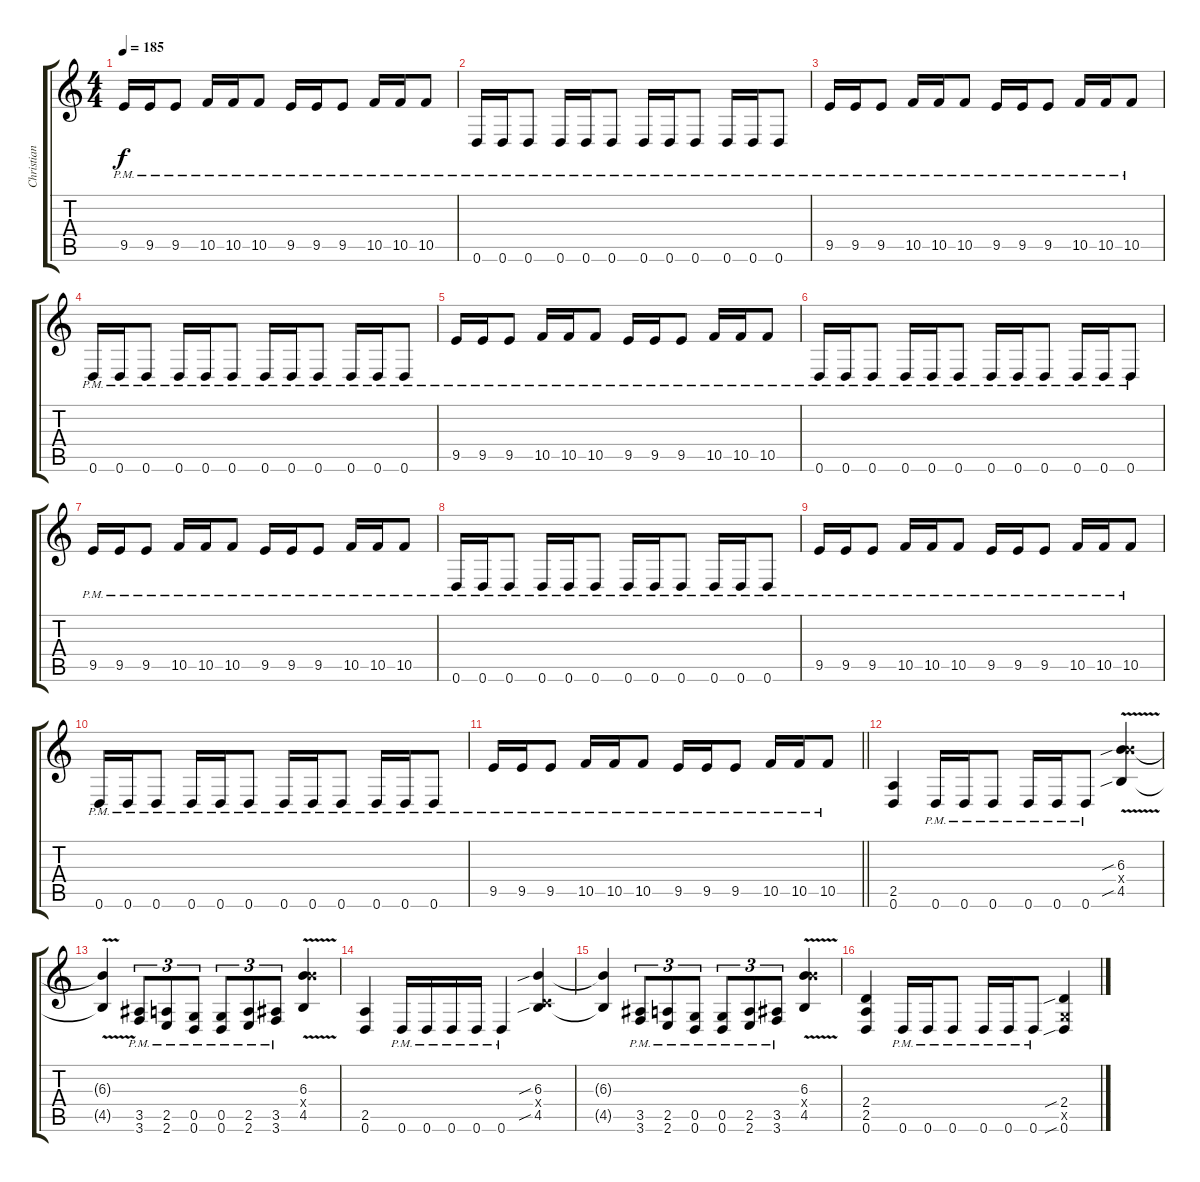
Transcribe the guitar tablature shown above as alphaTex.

\track ("Christian Andreu" "Christian ") {instrument distortionguitar}
\staff {score tabs}
\tuning (D4 A3 F3 C3 G2 D2) {hide}
\ts (4 4)
\tempo 185
\clef g2
\ks c
9.5{pm}.16{dy f} 9.5{pm}.16 9.5{pm}.8 10.5{pm}.16 10.5{pm}.16 10.5{pm}.8 9.5{pm}.16 9.5{pm}.16 9.5{pm}.8 10.5{pm}.16 10.5{pm}.16 10.5{pm}.8 |
0.6{pm}.16 0.6{pm}.16 0.6{pm}.8 0.6{pm}.16 0.6{pm}.16 0.6{pm}.8 0.6{pm}.16 0.6{pm}.16 0.6{pm}.8 0.6{pm}.16 0.6{pm}.16 0.6{pm}.8 |
9.5{pm}.16 9.5{pm}.16 9.5{pm}.8 10.5{pm}.16 10.5{pm}.16 10.5{pm}.8 9.5{pm}.16 9.5{pm}.16 9.5{pm}.8 10.5{pm}.16 10.5{pm}.16 10.5{pm}.8 |
0.6{pm}.16 0.6{pm}.16 0.6{pm}.8 0.6{pm}.16 0.6{pm}.16 0.6{pm}.8 0.6{pm}.16 0.6{pm}.16 0.6{pm}.8 0.6{pm}.16 0.6{pm}.16 0.6{pm}.8 |
9.5{pm}.16 9.5{pm}.16 9.5{pm}.8 10.5{pm}.16 10.5{pm}.16 10.5{pm}.8 9.5{pm}.16 9.5{pm}.16 9.5{pm}.8 10.5{pm}.16 10.5{pm}.16 10.5{pm}.8 |
0.6{pm}.16 0.6{pm}.16 0.6{pm}.8 0.6{pm}.16 0.6{pm}.16 0.6{pm}.8 0.6{pm}.16 0.6{pm}.16 0.6{pm}.8 0.6{pm}.16 0.6{pm}.16 0.6{pm}.8 |
9.5{pm}.16 9.5{pm}.16 9.5{pm}.8 10.5{pm}.16 10.5{pm}.16 10.5{pm}.8 9.5{pm}.16 9.5{pm}.16 9.5{pm}.8 10.5{pm}.16 10.5{pm}.16 10.5{pm}.8 |
0.6{pm}.16 0.6{pm}.16 0.6{pm}.8 0.6{pm}.16 0.6{pm}.16 0.6{pm}.8 0.6{pm}.16 0.6{pm}.16 0.6{pm}.8 0.6{pm}.16 0.6{pm}.16 0.6{pm}.8 |
9.5{pm}.16 9.5{pm}.16 9.5{pm}.8 10.5{pm}.16 10.5{pm}.16 10.5{pm}.8 9.5{pm}.16 9.5{pm}.16 9.5{pm}.8 10.5{pm}.16 10.5{pm}.16 10.5{pm}.8 |
0.6{pm}.16 0.6{pm}.16 0.6{pm}.8 0.6{pm}.16 0.6{pm}.16 0.6{pm}.8 0.6{pm}.16 0.6{pm}.16 0.6{pm}.8 0.6{pm}.16 0.6{pm}.16 0.6{pm}.8 |
\barLineRight lightlight
9.5{pm}.16 9.5{pm}.16 9.5{pm}.8 10.5{pm}.16 10.5{pm}.16 10.5{pm}.8 9.5{pm}.16 9.5{pm}.16 9.5{pm}.8 10.5{pm}.16 10.5{pm}.16 10.5{pm}.8 |
(2.5 0.6).4 0.6{pm}.16 0.6{pm}.16 0.6{pm}.8 0.6{pm}.16 0.6{pm}.16 0.6{pm}.8 (6.3{v sib} 11.4{x} 4.5{v sib}).4 |
(6.3{t} 4.5{t}).4 (3.5{pm} 3.6{pm}).8{tu (3 2)} (2.5{pm} 2.6{pm}).8{tu (3 2)} (0.5{pm} 0.6{pm}).8{tu (3 2)} (0.5{pm} 0.6{pm}).8{tu (3 2)} (2.5{pm} 2.6{pm}).8{tu (3 2)} (3.5{pm} 3.6{pm}).8{tu (3 2)} (6.3{v} 11.4{x} 4.5{v}).4 |
(2.5 0.6).4 0.6{pm}.16 0.6{pm}.16 0.6{pm}.16 0.6{pm}.16 0.6{pm}.4 (6.3{sib} 0.4{x} 4.5{sib}).4 |
(6.3{t} 4.5{t}).4 (3.5{pm} 3.6{pm}).8{tu (3 2)} (2.5{pm} 2.6{pm}).8{tu (3 2)} (0.5{pm} 0.6{pm}).8{tu (3 2)} (0.5{pm} 0.6{pm}).8{tu (3 2)} (2.5{pm} 2.6{pm}).8{tu (3 2)} (3.5{pm} 3.6{pm}).8{tu (3 2)} (6.3{v} 11.4{x} 4.5{v}).4 |
(2.4 2.5 0.6).4 0.6{pm}.16 0.6{pm}.16 0.6{pm}.8 0.6{pm}.16 0.6{pm}.16 0.6{pm}.8 (2.4{sib} 0.5{x} 0.6{sib}).4
